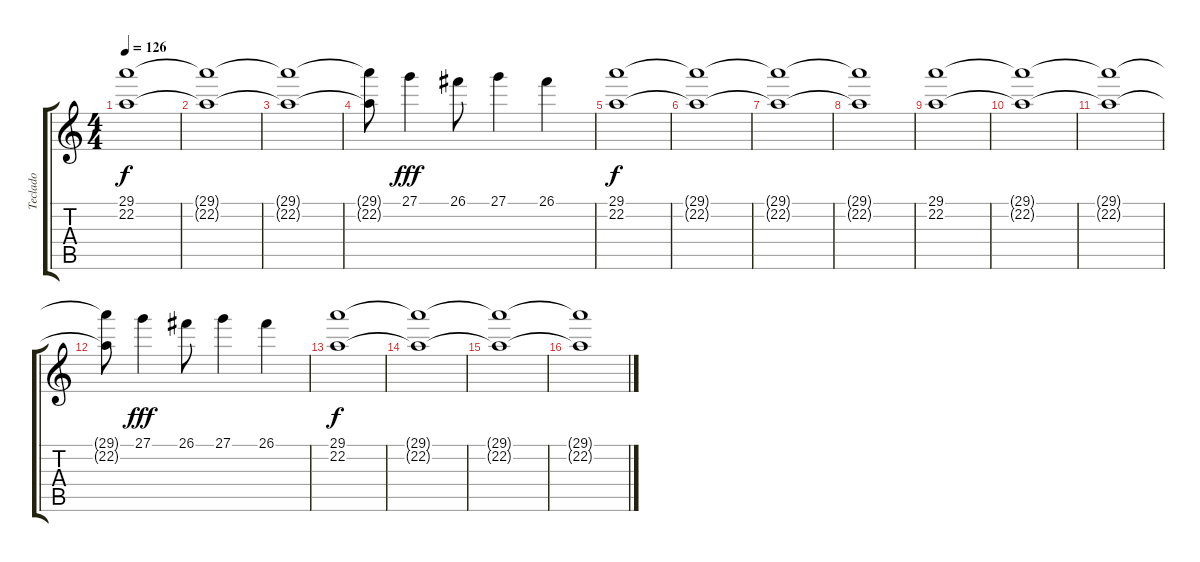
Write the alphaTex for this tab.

\track ("Teclado" "Teclado") {instrument rockorgan}
\staff {score tabs}
\tuning (E4 B3 G3 D3 A2 E2) {hide}
\ts (4 4)
\tempo 126
\clef g2
\ks c
(29.1 22.2).1{dy f} |
(29.1{t} 22.2{t}).1 |
(29.1{t} 22.2{t}).1 |
(29.1{t} 22.2{t}).8 27.1.4{dy fff} 26.1.8 27.1.4 26.1.4 |
(29.1 22.2).1{dy f} |
(29.1{t} 22.2{t}).1 |
(29.1{t} 22.2{t}).1 |
(29.1{t} 22.2{t}).1 |
(29.1 22.2).1 |
(29.1{t} 22.2{t}).1 |
(29.1{t} 22.2{t}).1 |
(29.1{t} 22.2{t}).8 27.1.4{dy fff} 26.1.8 27.1.4 26.1.4 |
(29.1 22.2).1{dy f} |
(29.1{t} 22.2{t}).1 |
(29.1{t} 22.2{t}).1 |
(29.1{t} 22.2{t}).1
